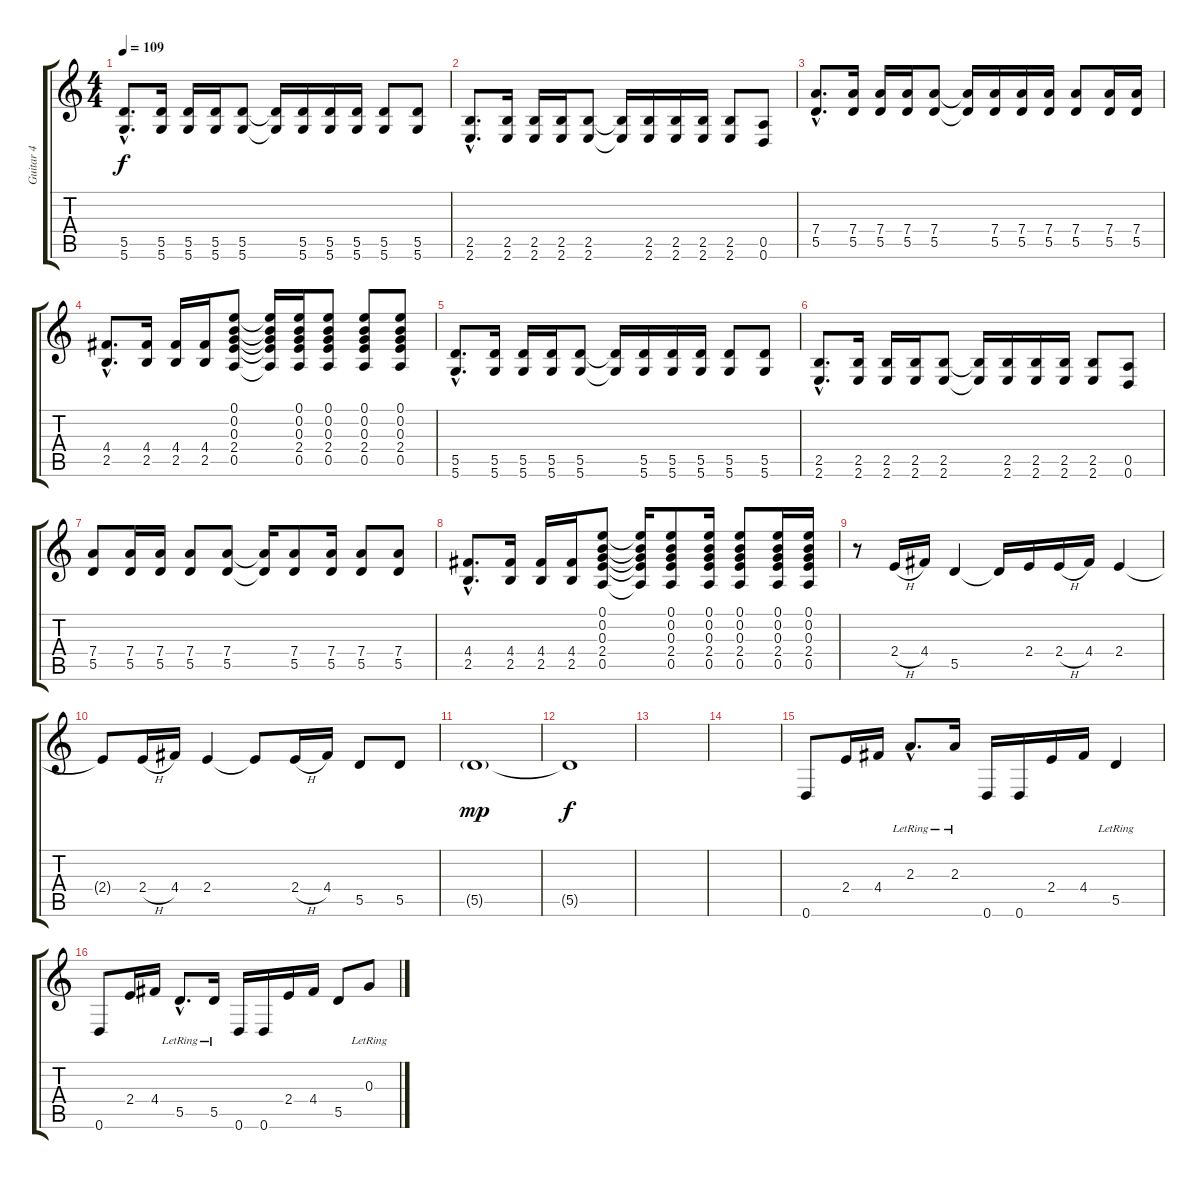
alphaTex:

\track ("Guitar 4" "Guitar 4") {instrument distortionguitar}
\staff {score tabs}
\tuning (E4 B3 G3 D3 A2 D2) {hide}
\ts (4 4)
\tempo 109
\clef g2
\ks c
(5.5{hac} 5.6{hac}).8{d dy f} (5.5 5.6).16 (5.5 5.6).16 (5.5 5.6).16 (5.5 5.6).8 (5.5{t} 5.6{t}).16 (5.5 5.6).16 (5.5 5.6).16 (5.5 5.6).16 (5.5 5.6).8 (5.5 5.6).8 |
(2.5{hac} 2.6{hac}).8{d} (2.5 2.6).16 (2.5 2.6).16 (2.5 2.6).16 (2.5 2.6).8 (2.5{t} 2.6{t}).16 (2.5 2.6).16 (2.5 2.6).16 (2.5 2.6).16 (2.5 2.6).8 (0.5 0.6).8 |
(7.4{hac} 5.5{hac}).8{d} (7.4 5.5).16 (7.4 5.5).16 (7.4 5.5).16 (7.4 5.5).8 (7.4{t} 5.5{t}).16 (7.4 5.5).16 (7.4 5.5).16 (7.4 5.5).16 (7.4 5.5).8 (7.4 5.5).16 (7.4 5.5).16 |
(4.4{hac} 2.5{hac}).8{d} (4.4 2.5).16 (4.4 2.5).16 (4.4 2.5).16 (0.1 0.2 0.3 2.4 0.5).8 (0.1{t} 0.2{t} 0.3{t} 2.4{t} 0.5{t}).16 (0.1 0.2 0.3 2.4 0.5).16 (0.1 0.2 0.3 2.4 0.5).8 (0.1 0.2 0.3 2.4 0.5).8 (0.1 0.2 0.3 2.4 0.5).8 |
(5.5{hac} 5.6{hac}).8{d} (5.5 5.6).16 (5.5 5.6).16 (5.5 5.6).16 (5.5 5.6).8 (5.5{t} 5.6{t}).16 (5.5 5.6).16 (5.5 5.6).16 (5.5 5.6).16 (5.5 5.6).8 (5.5 5.6).8 |
(2.5{hac} 2.6{hac}).8{d} (2.5 2.6).16 (2.5 2.6).16 (2.5 2.6).16 (2.5 2.6).8 (2.5{t} 2.6{t}).16 (2.5 2.6).16 (2.5 2.6).16 (2.5 2.6).16 (2.5 2.6).8 (0.5 0.6).8 |
(7.4 5.5).8 (7.4 5.5).16 (7.4 5.5).16 (7.4 5.5).8 (7.4 5.5).8 (7.4{t} 5.5{t}).16 (7.4 5.5).8 (7.4 5.5).16 (7.4 5.5).8 (7.4 5.5).8 |
(4.4{hac} 2.5{hac}).8{d} (4.4 2.5).16 (4.4 2.5).16 (4.4 2.5).16 (0.1 0.2 0.3 2.4 0.5).8 (0.1{t} 0.2{t} 0.3{t} 2.4{t} 0.5{t}).16 (0.1 0.2 0.3 2.4 0.5).8 (0.1 0.2 0.3 2.4 0.5).16 (0.1 0.2 0.3 2.4 0.5).8 (0.1 0.2 0.3 2.4 0.5).16 (0.1 0.2 0.3 2.4 0.5).16 |
r.8 2.4{h}.16 4.4.16 5.5.4 5.5{t}.16 2.4.16 2.4{h}.16 4.4.16 2.4.4 |
2.4{t}.8 2.4{h}.16 4.4.16 2.4.4 2.4{t}.8 2.4{h}.16 4.4.16 5.5.8 5.5.8 |
5.5{g}.1{dy mp} |
5.5{t}.1{dy f} |
|
|
0.6.8 2.4.16 4.4.16 2.3{hac lr}.8{d} 2.3{lr}.16 0.6.16 0.6.16 2.4.16 4.4.16 5.5{lr}.4 |
0.6.8 2.4.16 4.4.16 5.5{hac lr}.8{d} 5.5{lr}.16 0.6.16 0.6.16 2.4.16 4.4.16 5.5.8 0.3{lr}.8
